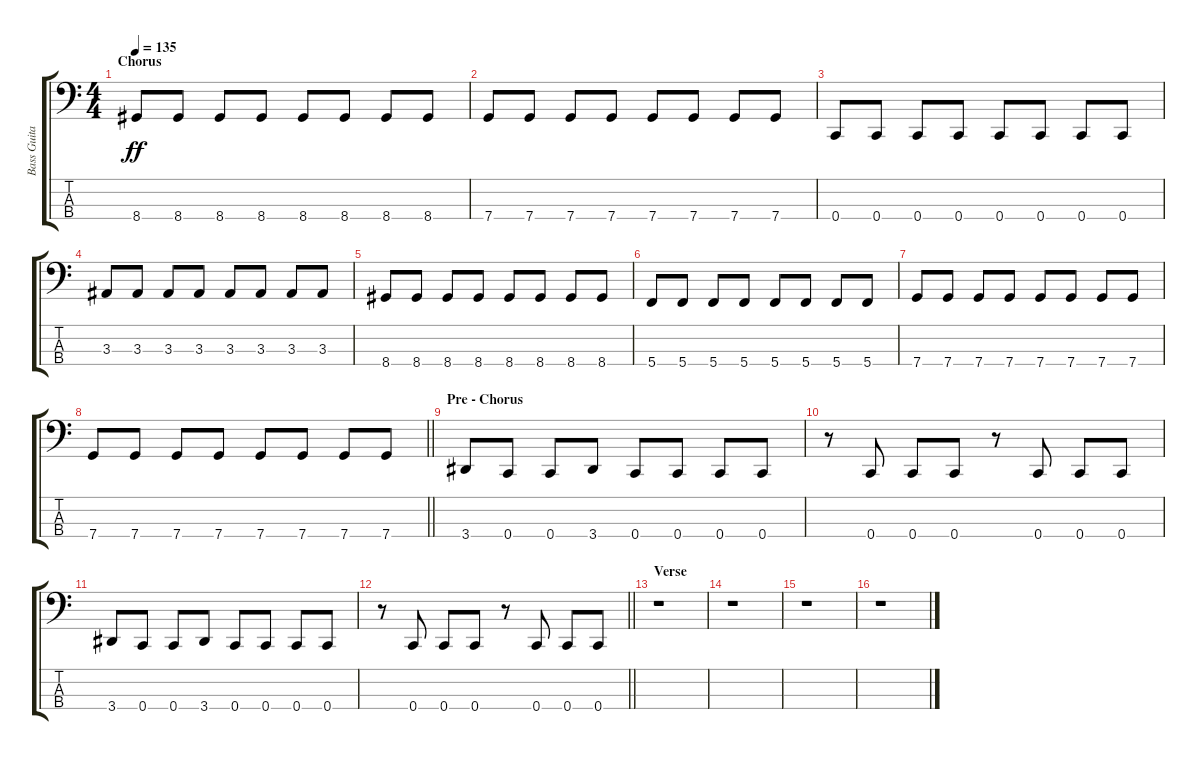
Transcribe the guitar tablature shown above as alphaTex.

\track ("Bass Guitar" "Bass Guita") {instrument electricbasspick}
\staff {score tabs}
\tuning (F2 C2 G1 C1) {hide}
\ts (4 4)
\section ("" "Chorus")
\tempo 135
\clef f4
\ks c
8.4.8{dy ff} 8.4.8 8.4.8 8.4.8 8.4.8 8.4.8 8.4.8 8.4.8 |
7.4.8 7.4.8 7.4.8 7.4.8 7.4.8 7.4.8 7.4.8 7.4.8 |
0.4.8 0.4.8 0.4.8 0.4.8 0.4.8 0.4.8 0.4.8 0.4.8 |
3.3.8 3.3.8 3.3.8 3.3.8 3.3.8 3.3.8 3.3.8 3.3.8 |
8.4.8 8.4.8 8.4.8 8.4.8 8.4.8 8.4.8 8.4.8 8.4.8 |
5.4.8 5.4.8 5.4.8 5.4.8 5.4.8 5.4.8 5.4.8 5.4.8 |
7.4.8 7.4.8 7.4.8 7.4.8 7.4.8 7.4.8 7.4.8 7.4.8 |
\barLineRight lightlight
7.4.8 7.4.8 7.4.8 7.4.8 7.4.8 7.4.8 7.4.8 7.4.8 |
\section ("" "Pre - Chorus")
3.4.8 0.4.8 0.4.8 3.4.8 0.4.8 0.4.8 0.4.8 0.4.8 |
r.8 0.4.8 0.4.8 0.4.8 r.8 0.4.8 0.4.8 0.4.8 |
3.4.8 0.4.8 0.4.8 3.4.8 0.4.8 0.4.8 0.4.8 0.4.8 |
\barLineRight lightlight
r.8 0.4.8 0.4.8 0.4.8 r.8 0.4.8 0.4.8 0.4.8 |
\section ("" "Verse ")
r.1 |
r.1 |
r.1 |
r.1
